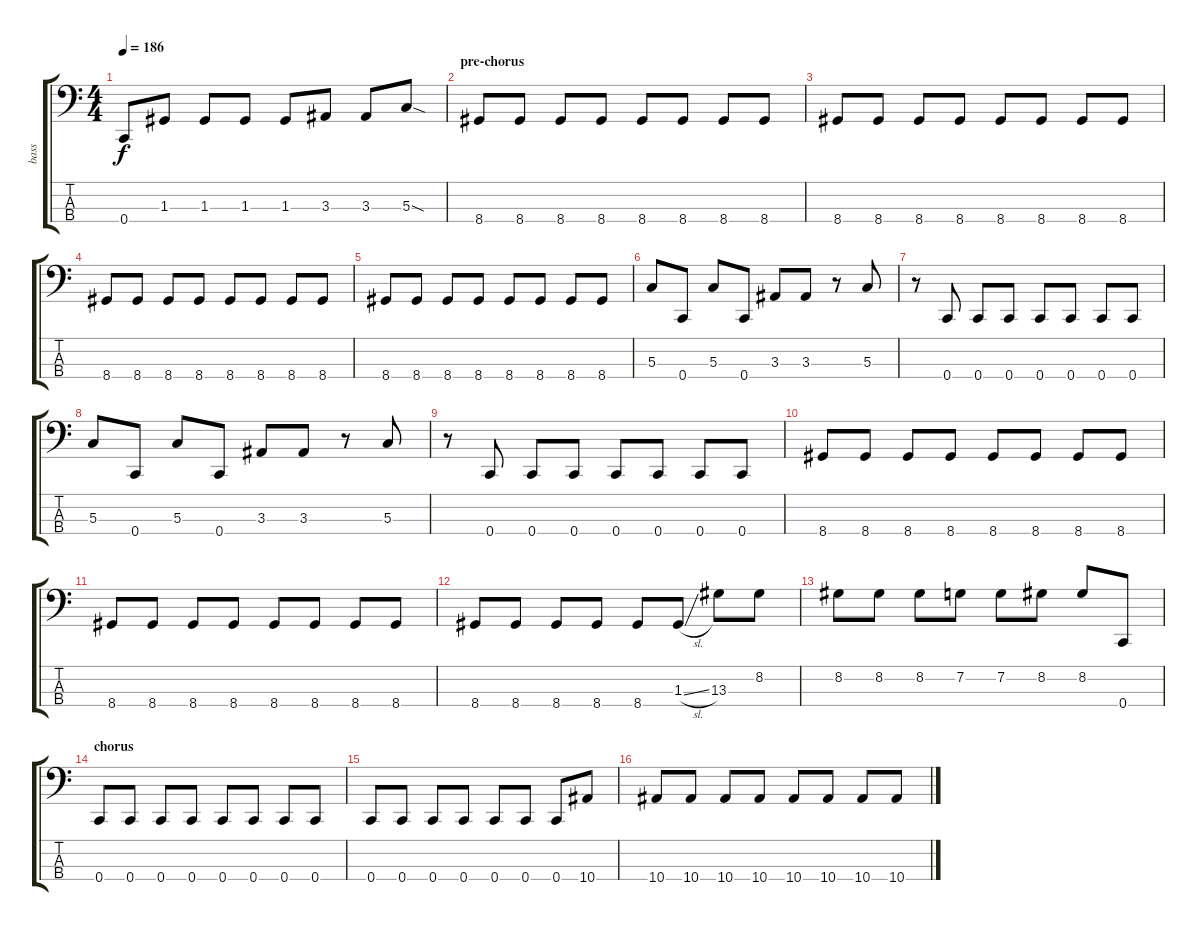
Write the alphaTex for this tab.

\track ("bass" "bass") {instrument electricbassfinger}
\staff {score tabs}
\tuning (F2 C2 G1 C1) {hide}
\ts (4 4)
\tempo 186
\clef f4
\ks c
0.4.8{dy f} 1.3.8 1.3.8 1.3.8 1.3.8 3.3.8 3.3.8 5.3{sod}.8 |
\section ("" "pre-chorus")
8.4.8 8.4.8 8.4.8 8.4.8 8.4.8 8.4.8 8.4.8 8.4.8 |
8.4.8 8.4.8 8.4.8 8.4.8 8.4.8 8.4.8 8.4.8 8.4.8 |
8.4.8 8.4.8 8.4.8 8.4.8 8.4.8 8.4.8 8.4.8 8.4.8 |
8.4.8 8.4.8 8.4.8 8.4.8 8.4.8 8.4.8 8.4.8 8.4.8 |
5.3.8 0.4.8 5.3.8 0.4.8 3.3.8 3.3.8 r.8 5.3.8 |
r.8 0.4.8 0.4.8 0.4.8 0.4.8 0.4.8 0.4.8 0.4.8 |
5.3.8 0.4.8 5.3.8 0.4.8 3.3.8 3.3.8 r.8 5.3.8 |
r.8 0.4.8 0.4.8 0.4.8 0.4.8 0.4.8 0.4.8 0.4.8 |
8.4.8 8.4.8 8.4.8 8.4.8 8.4.8 8.4.8 8.4.8 8.4.8 |
8.4.8 8.4.8 8.4.8 8.4.8 8.4.8 8.4.8 8.4.8 8.4.8 |
8.4.8 8.4.8 8.4.8 8.4.8 8.4.8 1.3{sl}.8 13.3.8 8.2.8 |
8.2.8 8.2.8 8.2.8 7.2.8 7.2.8 8.2.8 8.2.8 0.4.8 |
\section ("" "chorus")
0.4.8 0.4.8 0.4.8 0.4.8 0.4.8 0.4.8 0.4.8 0.4.8 |
0.4.8 0.4.8 0.4.8 0.4.8 0.4.8 0.4.8 0.4.8 10.4.8 |
10.4.8 10.4.8 10.4.8 10.4.8 10.4.8 10.4.8 10.4.8 10.4.8
